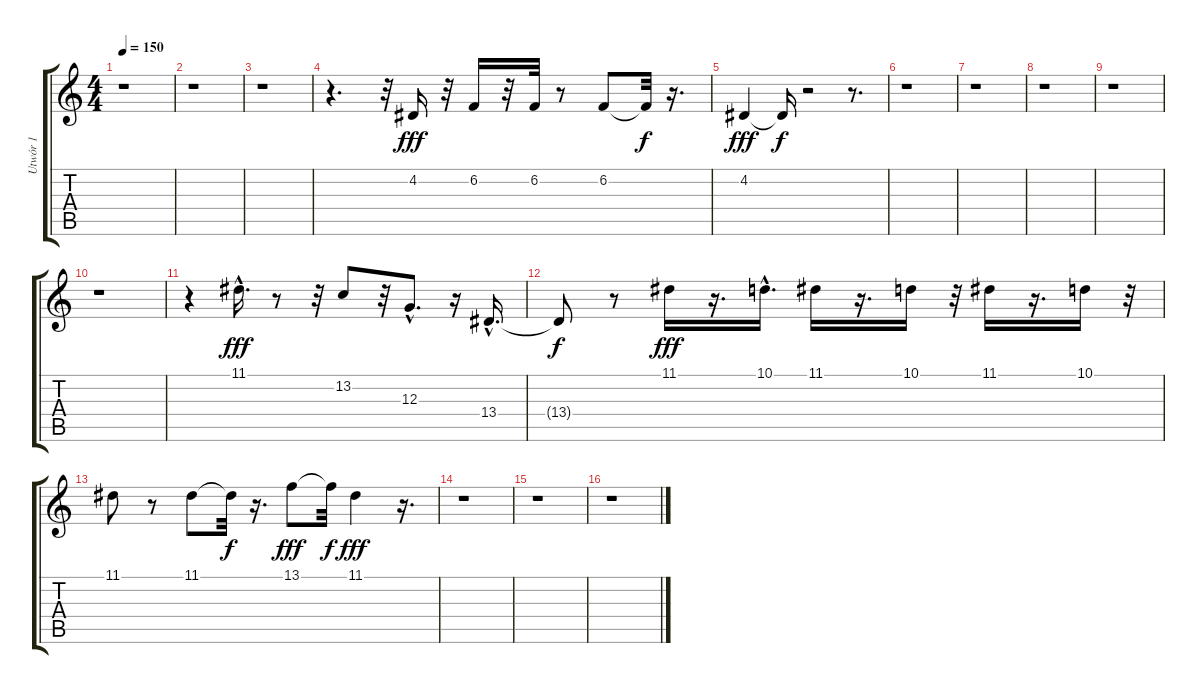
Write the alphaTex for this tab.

\track ("Utwór 1" "Utwór 1") {instrument altosax}
\staff {score tabs}
\tuning (E4 B3 G3 D3 A2 E2) {hide}
\ts (4 4)
\tempo 150
\clef g2
\ks c
r.1{dy fff} |
r.1 |
r.1 |
r.4{d} r.32 4.2.16 r.32 6.2.16 r.32 6.2.32 r.8 6.2.8 6.2{t}.32{dy f} r.16{d} |
4.2.4{dy fff} 4.2{t}.16{dy f} r.2 r.8{d} |
r.1 |
r.1 |
r.1 |
r.1 |
r.1 |
r.4 11.1{hac}.16{d dy fff} r.8 r.32 13.2.8 r.32 12.3{hac}.8{d} r.16 13.4{hac}.16{d} |
13.4{t}.8{dy f} r.8 11.1.16{dy fff} r.16{d} 10.1{hac}.16{d} 11.1.16 r.16{d} 10.1.16 r.32 11.1.16 r.16{d} 10.1.16 r.32 |
11.1.8 r.8 11.1.8 11.1{t}.32{dy f} r.16{d} 13.1.8{dy fff} 13.1{t}.32{dy f} 11.1.4{dy fff} r.16{d} |
r.1 |
r.1 |
r.1
